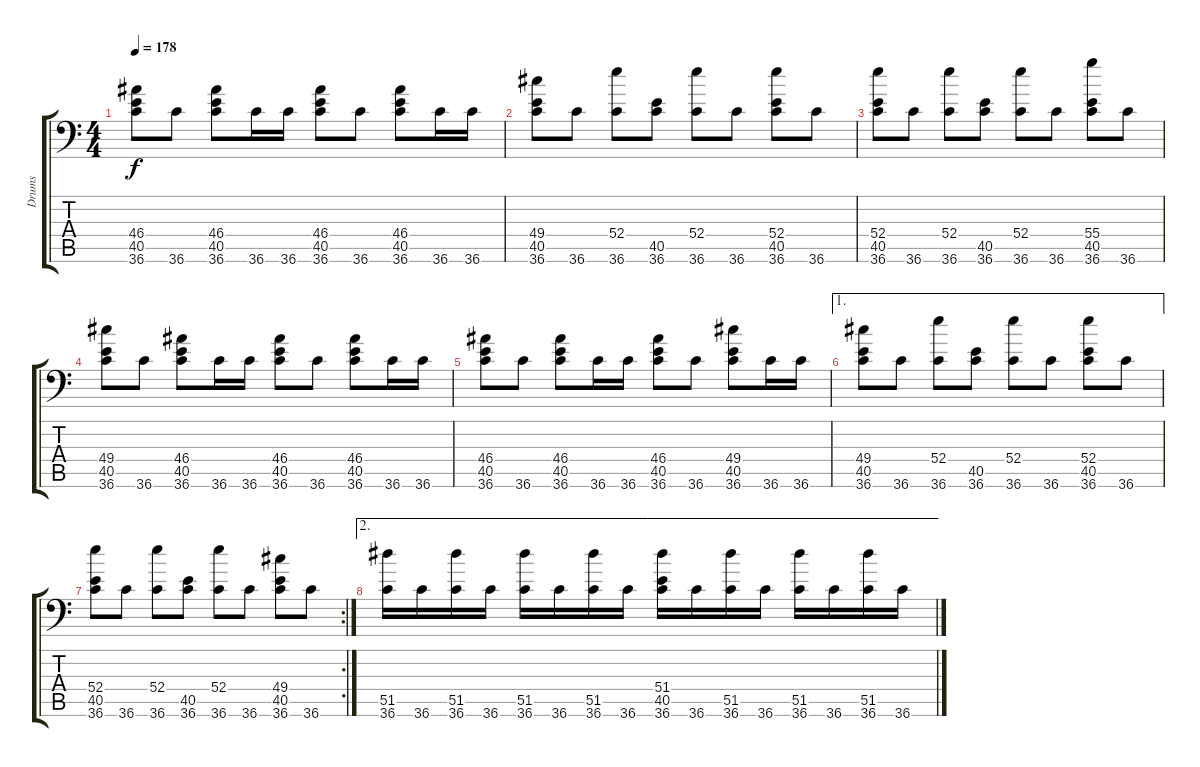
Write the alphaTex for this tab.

\track ("Drums" "Drums") {instrument acousticgrandpiano}
\staff {score tabs}
\tuning (C-1 C-1 C-1 C-1 C-1 C-1) {hide}
\ts (4 4)
\tempo 178
\clef f4
\ks c
(46.4 40.5 36.6).8{dy f} 36.6.8 (46.4 40.5 36.6).8 36.6.16 36.6.16 (46.4 40.5 36.6).8 36.6.8 (46.4 40.5 36.6).8 36.6.16 36.6.16 |
(49.4 40.5 36.6).8 36.6.8 (52.4 36.6).8 (40.5 36.6).8 (52.4 36.6).8 36.6.8 (52.4 40.5 36.6).8 36.6.8 |
(52.4 40.5 36.6).8 36.6.8 (52.4 36.6).8 (40.5 36.6).8 (52.4 36.6).8 36.6.8 (55.4 40.5 36.6).8 36.6.8 |
(49.4 40.5 36.6).8 36.6.8 (46.4 40.5 36.6).8 36.6.16 36.6.16 (46.4 40.5 36.6).8 36.6.8 (46.4 40.5 36.6).8 36.6.16 36.6.16 |
(46.4 40.5 36.6).8 36.6.8 (46.4 40.5 36.6).8 36.6.16 36.6.16 (46.4 40.5 36.6).8 36.6.8 (49.4 40.5 36.6).8 36.6.16 36.6.16 |
\ae 1
(49.4 40.5 36.6).8 36.6.8 (52.4 36.6).8 (40.5 36.6).8 (52.4 36.6).8 36.6.8 (52.4 40.5 36.6).8 36.6.8 |
\rc 2
(52.4 40.5 36.6).8 36.6.8 (52.4 36.6).8 (40.5 36.6).8 (52.4 36.6).8 36.6.8 (49.4 40.5 36.6).8 36.6.8 |
\ae 2
(51.5 36.6).16 36.6.16 (51.5 36.6).16 36.6.16 (51.5 36.6).16 36.6.16 (51.5 36.6).16 36.6.16 (51.4 40.5 36.6).16 36.6.16 (51.5 36.6).16 36.6.16 (51.5 36.6).16 36.6.16 (51.5 36.6).16 36.6.16
